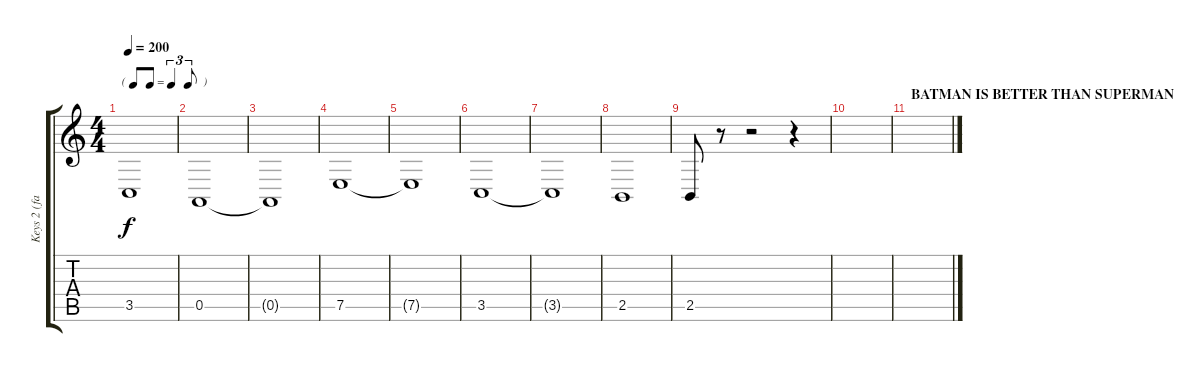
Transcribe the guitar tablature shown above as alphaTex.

\track ("Keys 2 (faggot 2)" "Keys 2 (fa") {instrument choiraahs}
\staff {score tabs}
\tuning (E4 Db4 A3 E3 A2 E2) {hide}
\ts (4 4)
\tf triplet8th
\tempo 200
\clef g2
\ks c
3.5{t}.1{dy f} |
0.5.1 |
0.5{t}.1 |
7.5.1 |
7.5{t}.1 |
3.5.1 |
3.5{t}.1 |
2.5.1 |
2.5.8 r.8 r.2 r.4 |
|
\section ("" "BATMAN IS BETTER THAN SUPERMAN")
